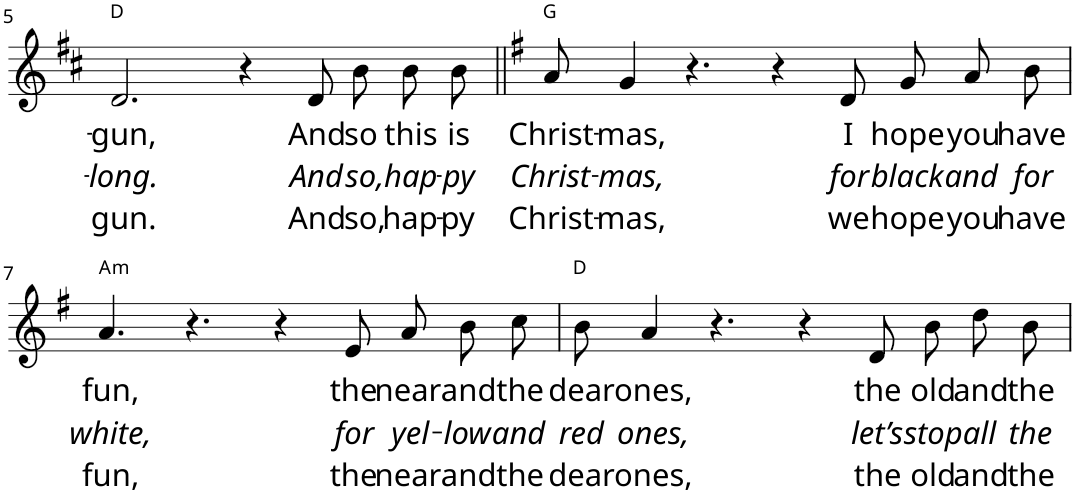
**kern	**text	**text	**text	**harte
*part1	*part1	*part1	*part1	*part1
*staff1	*staff1	*staff1	*staff1	*
*I"Voice	*	*	*	*
*I'Voice	*	*	*	*
!!LO:PB:g=z
*clefG2	*	*	*	*
*k[f#c#]	*	*	*	*
*D:	*	*	*	*
*M12/8	*	*	*	*
=5	=5	=5	=5	=5
!	!LO:LY:b	!LO:LY:b	!LO:LY:b	!
2.d/	-gun,	long.	-gun.	D:maj
4r	.	.	.	.
!	!LO:LY:b	!LO:LY:b	!LO:LY:b	!
8d/	And	And	And	.
!	!LO:LY:b	!LO:LY:b	!LO:LY:b	!
8b\L	so	so,	so,	.
!	!LO:LY:b	!LO:LY:b	!LO:LY:b	!
8b\	this	hap-	hap-	.
!	!LO:LY:b	!LO:LY:b	!LO:LY:b	!
8b\J	is	-py	-py	.
=6||	=6||	=6||	=6||	=6||
*k[f#]	*	*	*	*
*G:	*	*	*	*
!	!LO:LY:b	!LO:LY:b	!LO:LY:b	!
8a/	Christ-	Christ-	Christ-	G:maj
!	!LO:LY:b	!LO:LY:b	!LO:LY:b	!
4g/	-mas,	-mas,	-mas,	.
4.r	.	.	.	.
4r	.	.	.	.
!	!LO:LY:b	!LO:LY:b	!LO:LY:b	!
8d/	I	for	we	.
!	!LO:LY:b	!LO:LY:b	!LO:LY:b	!
8g/L	hope	black	hope	.
!	!LO:LY:b	!LO:LY:b	!LO:LY:b	!
8a/	you	and	you	.
!	!LO:LY:b	!LO:LY:b	!LO:LY:b	!
8b/J	have	for	have	.
!!LO:LB:g=z
=7	=7	=7	=7	=7
!	!LO:LY:b	!LO:LY:b	!LO:LY:b	!LO:H:kt=m
4.a/	fun,	white,	fun,	A:min
4.r	.	.	.	.
4r	.	.	.	.
!	!LO:LY:b	!LO:LY:b	!LO:LY:b	!
8e/	the	for	the	.
!	!LO:LY:b	!LO:LY:b	!LO:LY:b	!
8a\L	near	yel-	near	.
!	!LO:LY:b	!LO:LY:b	!LO:LY:b	!
8b\	and	-low	and	.
!	!LO:LY:b	!LO:LY:b	!LO:LY:b	!
8cc\J	the	and	the	.
=8	=8	=8	=8	=8
!	!LO:LY:b	!LO:LY:b	!LO:LY:b	!
8b\	dear	red	dear	D:maj
!	!LO:LY:b	!LO:LY:b	!LO:LY:b	!
4a/	ones,	ones,	ones,	.
4.r	.	.	.	.
4r	.	.	.	.
!	!LO:LY:b	!LO:LY:b	!LO:LY:b	!
8d/	the	let’s	the	.
!	!LO:LY:b	!LO:LY:b	!LO:LY:b	!
8b\L	old	stop	old	.
!	!LO:LY:b	!LO:LY:b	!LO:LY:b	!
8dd\	and	all	and	.
!	!LO:LY:b	!LO:LY:b	!LO:LY:b	!
8b\J	the	the	the	.
=	=	=	=	=
*-	*-	*-	*-	*-
